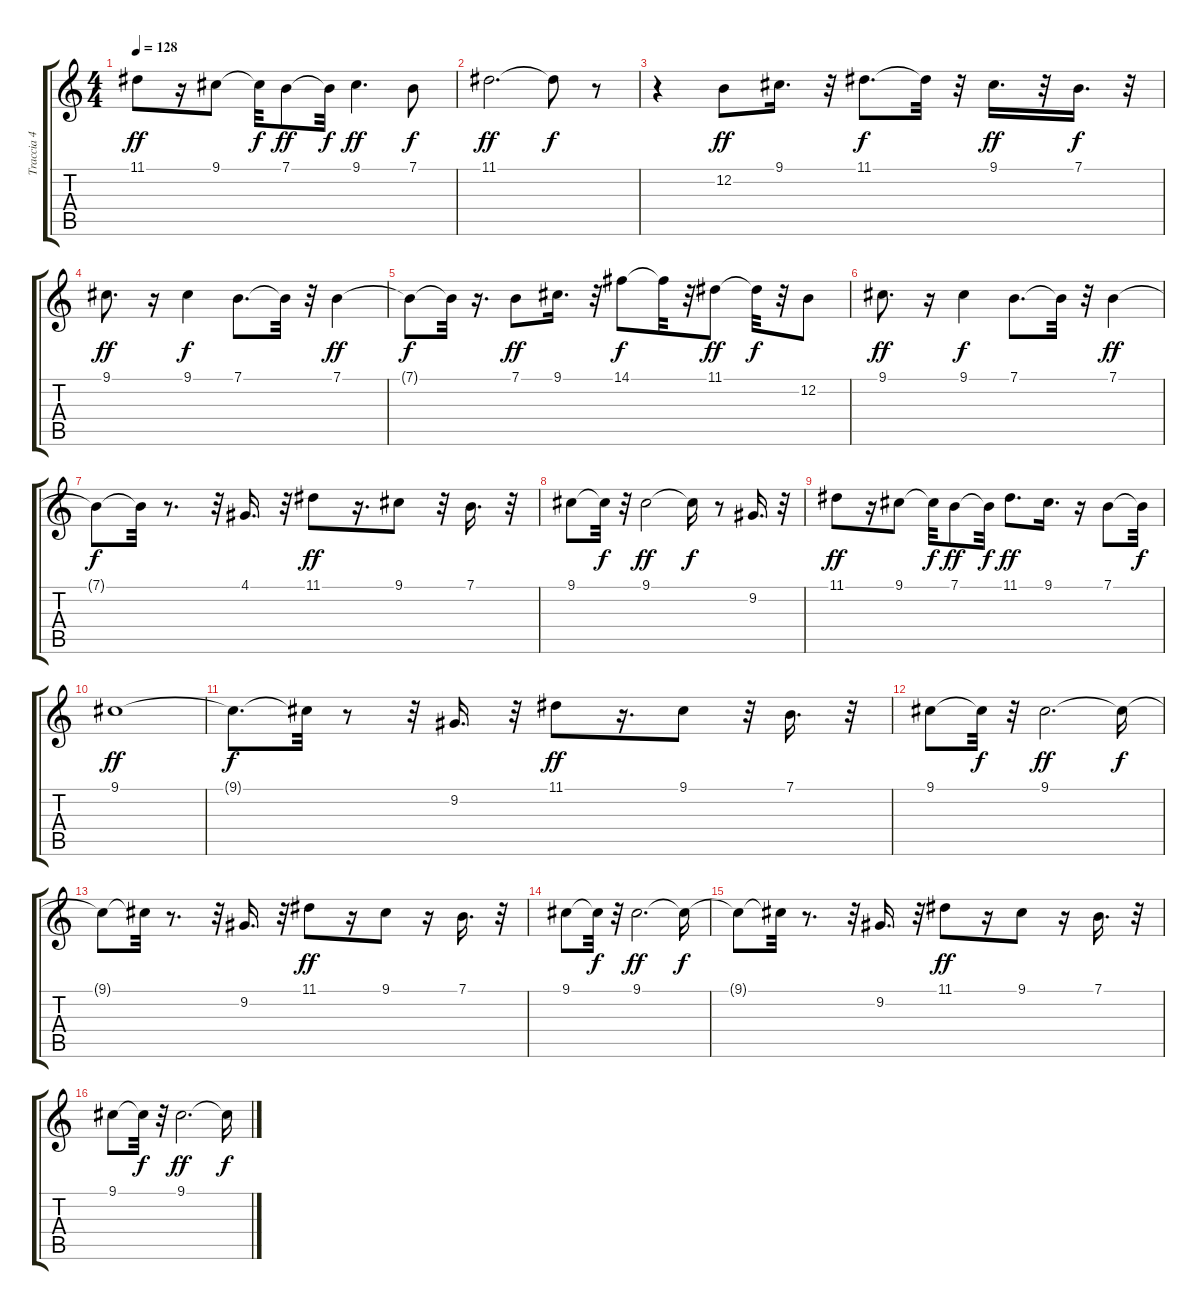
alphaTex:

\track ("Traccia 4" "Traccia 4") {instrument flute}
\staff {score tabs}
\tuning (E4 B3 G3 D3 A2 E2) {hide}
\ts (4 4)
\tempo 128
\clef g2
\ks c
11.1.8{dy ff} r.16 9.1.8 9.1{t}.32{dy f} 7.1.8{dy ff} 7.1{t}.32{dy f} 9.1.4{d dy ff} 7.1.8{dy f} |
11.1.2{d dy ff} 11.1{t}.8{dy f} r.8 |
r.4 12.2.8{dy ff} 9.1.16{d} r.32 11.1.8{d dy f} 11.1{t}.32 r.32 9.1.16{d dy ff} r.32 7.1.16{d dy f} r.32 |
9.1.8{d dy ff} r.16 9.1.4{dy f} 7.1.8{d} 7.1{t}.32 r.32 7.1.4{dy ff} |
7.1{t}.8{dy f} 7.1{t}.32 r.16{d} 7.1.8{dy ff} 9.1.16{d} r.32 14.1.8{dy f} 14.1{t}.32 r.32 11.1.8{dy ff} 11.1{t}.32{dy f} r.32 12.2.8 |
9.1.8{d dy ff} r.16 9.1.4{dy f} 7.1.8{d} 7.1{t}.32 r.32 7.1.4{dy ff} |
7.1{t}.8{dy f} 7.1{t}.32 r.8{d} r.32 4.1.16{d} r.32 11.1.8{dy ff} r.16{d} 9.1.8 r.32 7.1.16{d} r.32 |
9.1.8 9.1{t}.32{dy f} r.32 9.1.2{dy ff} 9.1{t}.16{dy f} r.8 9.2.16{d} r.32 |
11.1.8{dy ff} r.16 9.1.8 9.1{t}.32{dy f} 7.1.8{dy ff} 7.1{t}.32{dy f} 11.1.8{d dy ff} 9.1.16{d} r.16 7.1.8 7.1{t}.32{dy f} |
9.1.1{dy ff} |
9.1{t}.8{d dy f} 9.1{t}.32 r.8 r.32 9.2.16{d} r.32 11.1.8{dy ff} r.16{d} 9.1.8 r.32 7.1.16{d} r.32 |
9.1.8 9.1{t}.32{dy f} r.32 9.1.2{d dy ff} 9.1{t}.16{dy f} |
9.1{t}.8 9.1{t}.32 r.8{d} r.32 9.2.16{d} r.32 11.1.8{dy ff} r.16 9.1.8 r.16 7.1.16{d} r.32 |
9.1.8 9.1{t}.32{dy f} r.32 9.1.2{d dy ff} 9.1{t}.16{dy f} |
9.1{t}.8 9.1{t}.32 r.8{d} r.32 9.2.16{d} r.32 11.1.8{dy ff} r.16 9.1.8 r.16 7.1.16{d} r.32 |
9.1.8 9.1{t}.32{dy f} r.32 9.1.2{d dy ff} 9.1{t}.16{dy f}
